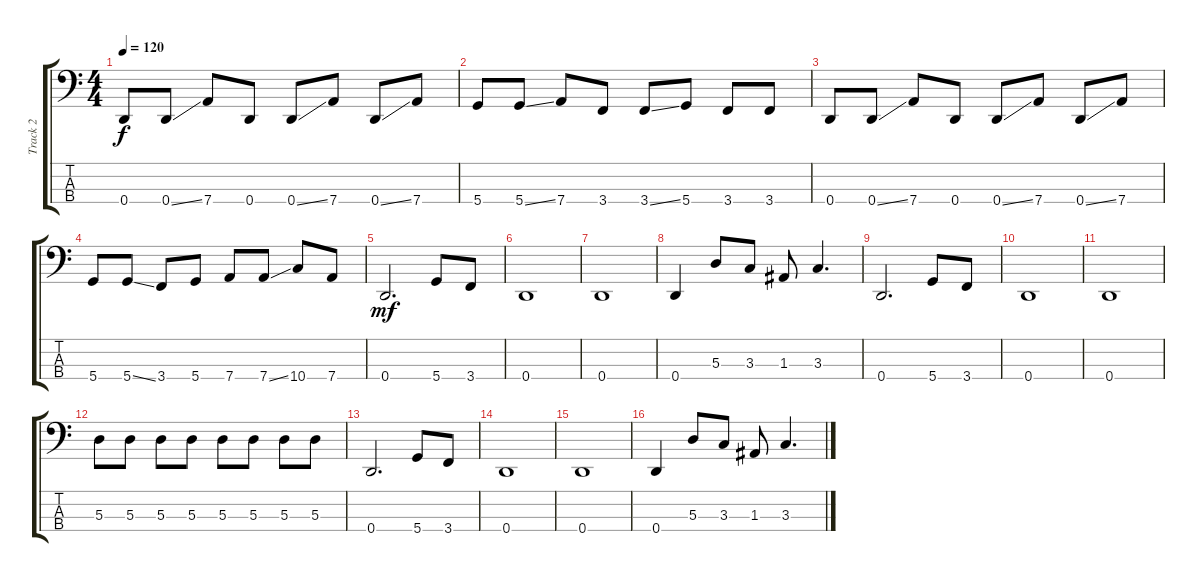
\track ("Track 2" "Track 2") {instrument electricbassfinger}
\staff {score tabs}
\tuning (G2 D2 A1 D1) {hide}
\ts (4 4)
\tempo 120
\clef f4
\ks c
0.4.8{dy f} 0.4{ss}.8 7.4.8 0.4.8 0.4{ss}.8 7.4.8 0.4{ss}.8 7.4.8 |
5.4.8 5.4{ss}.8 7.4.8 3.4.8 3.4{ss}.8 5.4.8 3.4.8 3.4.8 |
0.4.8 0.4{ss}.8 7.4.8 0.4.8 0.4{ss}.8 7.4.8 0.4{ss}.8 7.4.8 |
5.4.8 5.4{ss}.8 3.4.8 5.4.8 7.4.8 7.4{ss}.8 10.4.8 7.4.8 |
0.4.2{d dy mf volume 8} 5.4.8 3.4.8 |
0.4.1 |
0.4.1 |
0.4.4 5.3.8 3.3.8 1.3.8 3.3.4{d} |
0.4.2{d} 5.4.8 3.4.8 |
0.4.1 |
0.4.1 |
5.3.8 5.3.8 5.3.8 5.3.8 5.3.8 5.3.8 5.3.8 5.3.8 |
0.4.2{d} 5.4.8 3.4.8 |
0.4.1 |
0.4.1 |
0.4.4 5.3.8 3.3.8 1.3.8 3.3.4{d}
